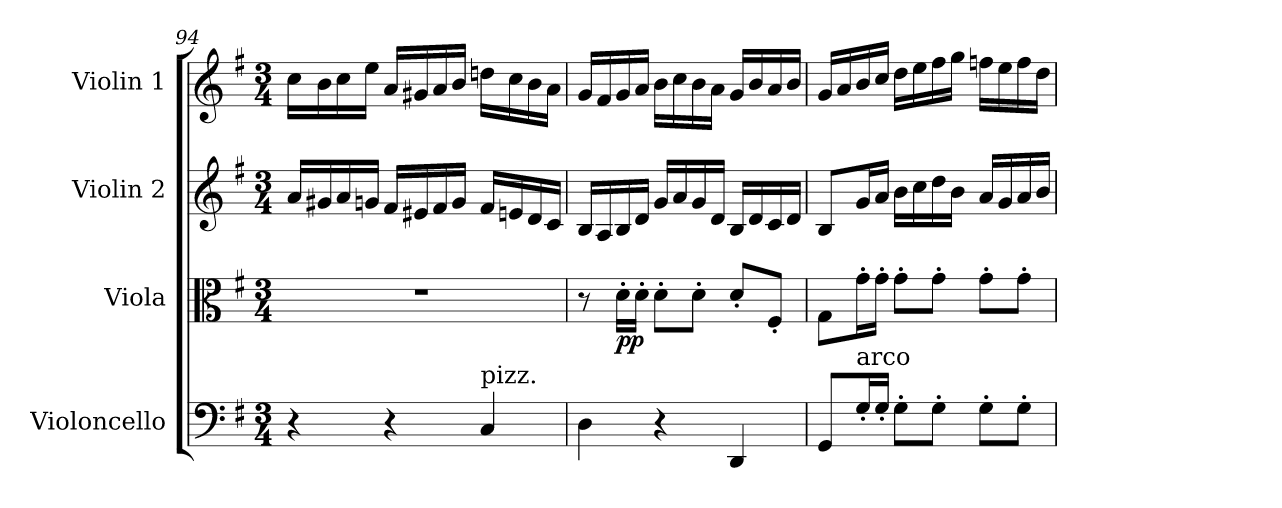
**kern	**kern	**dynam	**kern	**kern
*part4	*part3	*part3	*part2	*part1
*staff4	*staff3	*staff3	*staff2	*staff1
*I"Violoncello	*I"Viola	*	*I"Violin 2	*I"Violin 1
*I'Vc	*I'Vla	*	*I'Vln	*I'Vln
*clefF4	*clefC3	*	*clefG2	*clefG2
*k[f#]	*k[f#]	*	*k[f#]	*k[f#]
*M3/4	*M3/4	*	*M3/4	*M3/4
=94	=94	=94	=94	=94
4r	2.r	.	16a/LL	16cc\LL
.	.	.	16g#X/	16b\
.	.	.	16a/	16cc\
.	.	.	16gn/JJ	16ee\JJ
4r	.	.	16f#/LL	16a/LL
.	.	.	16e#X/	16g#X/
.	.	.	16f#/	16a/
.	.	.	16g/JJ	16b/JJ
!LO:TX:a:t=pizz.	!	!	!	!
4C/	.	.	16f#/LL	16ddn\LL
.	.	.	16en/	16cc\
.	.	.	16d/	16b\
.	.	.	16c/JJ	16a\JJ
=95	=95	=95	=95	=95
4D\	8r	.	16B/LL	16g/LL
.	.	.	16A/	16f#/
!	!	!LO:DY:b	!	!
.	16d'\LL	pp	16B/	16g/
.	16d'\JJ	.	16d/JJ	16a/JJ
4r	8d'\L	.	16g/LL	16b\LL
.	.	.	16a/	16cc\
.	8d'\J	.	16g/	16b\
.	.	.	16d/JJ	16a\JJ
4DD/	8d'/L	.	16B/LL	16g/LL
.	.	.	16d/	16b/
.	8F#'/J	.	16c/	16a/
.	.	.	16d/JJ	16b/JJ
!!LO:LB:g=z
=96	=96	=96	=96	=96
8GG/L	8G\L	.	8B/L	16g/LL
.	.	.	.	16a/
!LO:TX:a:t=arco	!	!	!	!
16G'/L	16g'\L	.	16g/L	16b/
16G'/JJ	16g'\JJ	.	16a/JJ	16cc/JJ
8G'\L	8g'\L	.	16b\LL	16dd\LL
.	.	.	16cc\	16ee\
8G'\J	8g'\J	.	16dd\	16ff#\
.	.	.	16b\JJ	16gg\JJ
8G'\L	8g'\L	.	16a/LL	16ffn\LL
.	.	.	16g/	16ee\
8G'\J	8g'\J	.	16a/	16ff\
.	.	.	16b/JJ	16dd\JJ
=	=	=	=	=
*-	*-	*-	*-	*-
